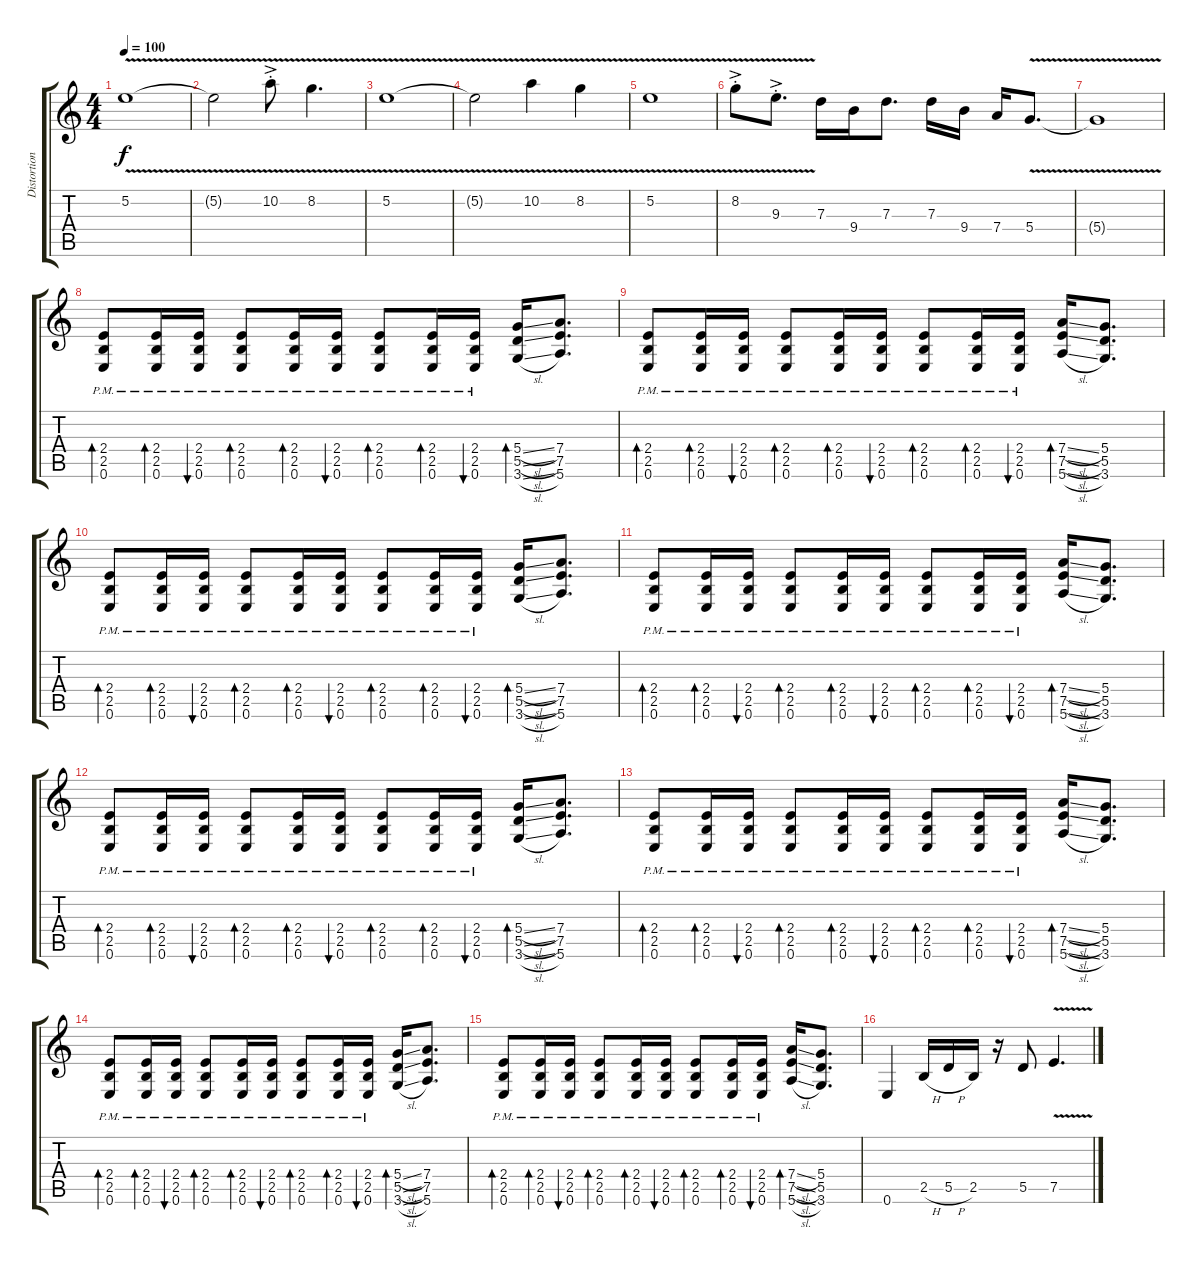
\track ("Distortion guitar" "Distortion") {instrument distortionguitar}
\staff {score tabs}
\tuning (E4 B3 G3 D3 A2 E2) {hide}
\ts (4 4)
\tempo 100
\clef g2
\ks c
5.2{v}.1{dy f} |
5.2{v t}.2 10.2{v ac st}.8 8.2{v}.4{d} |
5.2{v}.1 |
5.2{v t}.2 10.2{v}.4 8.2{v}.4 |
5.2{v}.1 |
8.2{v ac st}.8 9.3{v ac st}.8{d} 7.3.16 9.4.16 7.3.8{d} 7.3.16 9.4.16 7.4.16 5.4{v}.8{d} |
5.4{v t}.1 |
(2.4{pm} 2.5{pm} 0.6{pm}).8{bd 30} (2.4{pm} 2.5{pm} 0.6{pm}).16{bd 30} (2.4{pm} 2.5{pm} 0.6{pm}).16{bu 30} (2.4{pm} 2.5{pm} 0.6{pm}).8{bd 30} (2.4{pm} 2.5{pm} 0.6{pm}).16{bd 30} (2.4{pm} 2.5{pm} 0.6{pm}).16{bu 30} (2.4{pm} 2.5{pm} 0.6{pm}).8{bd 30} (2.4{pm} 2.5{pm} 0.6{pm}).16{bd 30} (2.4{pm} 2.5{pm} 0.6{pm}).16{bu 30} (5.4{sl} 5.5{sl} 3.6{sl}).16{bd 30} (7.4 7.5 5.6).8{d} |
(2.4{pm} 2.5{pm} 0.6{pm}).8{bd 30} (2.4{pm} 2.5{pm} 0.6{pm}).16{bd 30} (2.4{pm} 2.5{pm} 0.6{pm}).16{bu 30} (2.4{pm} 2.5{pm} 0.6{pm}).8{bd 30} (2.4{pm} 2.5{pm} 0.6{pm}).16{bd 30} (2.4{pm} 2.5{pm} 0.6{pm}).16{bu 30} (2.4{pm} 2.5{pm} 0.6{pm}).8{bd 30} (2.4{pm} 2.5{pm} 0.6{pm}).16{bd 30} (2.4{pm} 2.5{pm} 0.6{pm}).16{bu 30} (7.4{sl} 7.5{sl} 5.6{sl}).16{bd 30} (5.4 5.5 3.6).8{d} |
(2.4{pm} 2.5{pm} 0.6{pm}).8{bd 30} (2.4{pm} 2.5{pm} 0.6{pm}).16{bd 30} (2.4{pm} 2.5{pm} 0.6{pm}).16{bu 30} (2.4{pm} 2.5{pm} 0.6{pm}).8{bd 30} (2.4{pm} 2.5{pm} 0.6{pm}).16{bd 30} (2.4{pm} 2.5{pm} 0.6{pm}).16{bu 30} (2.4{pm} 2.5{pm} 0.6{pm}).8{bd 30} (2.4{pm} 2.5{pm} 0.6{pm}).16{bd 30} (2.4{pm} 2.5{pm} 0.6{pm}).16{bu 30} (5.4{sl} 5.5{sl} 3.6{sl}).16{bd 30} (7.4 7.5 5.6).8{d} |
(2.4{pm} 2.5{pm} 0.6{pm}).8{bd 30} (2.4{pm} 2.5{pm} 0.6{pm}).16{bd 30} (2.4{pm} 2.5{pm} 0.6{pm}).16{bu 30} (2.4{pm} 2.5{pm} 0.6{pm}).8{bd 30} (2.4{pm} 2.5{pm} 0.6{pm}).16{bd 30} (2.4{pm} 2.5{pm} 0.6{pm}).16{bu 30} (2.4{pm} 2.5{pm} 0.6{pm}).8{bd 30} (2.4{pm} 2.5{pm} 0.6{pm}).16{bd 30} (2.4{pm} 2.5{pm} 0.6{pm}).16{bu 30} (7.4{sl} 7.5{sl} 5.6{sl}).16{bd 30} (5.4 5.5 3.6).8{d} |
(2.4{pm} 2.5{pm} 0.6{pm}).8{bd 30} (2.4{pm} 2.5{pm} 0.6{pm}).16{bd 30} (2.4{pm} 2.5{pm} 0.6{pm}).16{bu 30} (2.4{pm} 2.5{pm} 0.6{pm}).8{bd 30} (2.4{pm} 2.5{pm} 0.6{pm}).16{bd 30} (2.4{pm} 2.5{pm} 0.6{pm}).16{bu 30} (2.4{pm} 2.5{pm} 0.6{pm}).8{bd 30} (2.4{pm} 2.5{pm} 0.6{pm}).16{bd 30} (2.4{pm} 2.5{pm} 0.6{pm}).16{bu 30} (5.4{sl} 5.5{sl} 3.6{sl}).16{bd 30} (7.4 7.5 5.6).8{d} |
(2.4{pm} 2.5{pm} 0.6{pm}).8{bd 30} (2.4{pm} 2.5{pm} 0.6{pm}).16{bd 30} (2.4{pm} 2.5{pm} 0.6{pm}).16{bu 30} (2.4{pm} 2.5{pm} 0.6{pm}).8{bd 30} (2.4{pm} 2.5{pm} 0.6{pm}).16{bd 30} (2.4{pm} 2.5{pm} 0.6{pm}).16{bu 30} (2.4{pm} 2.5{pm} 0.6{pm}).8{bd 30} (2.4{pm} 2.5{pm} 0.6{pm}).16{bd 30} (2.4{pm} 2.5{pm} 0.6{pm}).16{bu 30} (7.4{sl} 7.5{sl} 5.6{sl}).16{bd 30} (5.4 5.5 3.6).8{d} |
(2.4{pm} 2.5{pm} 0.6{pm}).8{bd 30} (2.4{pm} 2.5{pm} 0.6{pm}).16{bd 30} (2.4{pm} 2.5{pm} 0.6{pm}).16{bu 30} (2.4{pm} 2.5{pm} 0.6{pm}).8{bd 30} (2.4{pm} 2.5{pm} 0.6{pm}).16{bd 30} (2.4{pm} 2.5{pm} 0.6{pm}).16{bu 30} (2.4{pm} 2.5{pm} 0.6{pm}).8{bd 30} (2.4{pm} 2.5{pm} 0.6{pm}).16{bd 30} (2.4{pm} 2.5{pm} 0.6{pm}).16{bu 30} (5.4{sl} 5.5{sl} 3.6{sl}).16{bd 30} (7.4 7.5 5.6).8{d} |
(2.4{pm} 2.5{pm} 0.6{pm}).8{bd 30} (2.4{pm} 2.5{pm} 0.6{pm}).16{bd 30} (2.4{pm} 2.5{pm} 0.6{pm}).16{bu 30} (2.4{pm} 2.5{pm} 0.6{pm}).8{bd 30} (2.4{pm} 2.5{pm} 0.6{pm}).16{bd 30} (2.4{pm} 2.5{pm} 0.6{pm}).16{bu 30} (2.4{pm} 2.5{pm} 0.6{pm}).8{bd 30} (2.4{pm} 2.5{pm} 0.6{pm}).16{bd 30} (2.4{pm} 2.5{pm} 0.6{pm}).16{bu 30} (7.4{sl} 7.5{sl} 5.6{sl}).16{bd 30} (5.4 5.5 3.6).8{d} |
0.6.4 2.5{h}.16 5.5{h}.16 2.5.16 r.16 5.5.8 7.5{v}.4{d}
